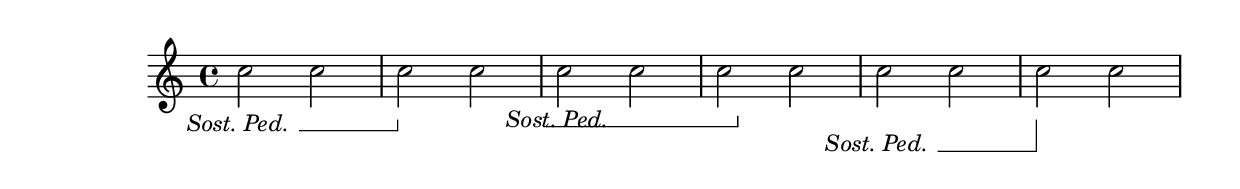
%% Do not edit this file; it is auto-generated from input/new
%% This file is in the public domain.
\version "2.11.62"

\header {
  lsrtags = "keyboards, tweaks-and-overrides"
  texidoc = "The appearance of pedal brackets may be altered in
different ways."
  doctitle = "Fine-tuning pedal brackets"
} % begin verbatim


\paper { ragged-right = ##f }
\relative c'' {
  c2\sostenutoOn c
  c2\sostenutoOff c
  \once \override Staff.PianoPedalBracket #'shorten-pair = #'(-7 . -2)
  c2\sostenutoOn c
  c2\sostenutoOff c
  \once \override Staff.PianoPedalBracket #'edge-height = #'(0 . 3)
  c2\sostenutoOn c
  c2\sostenutoOff c
}
